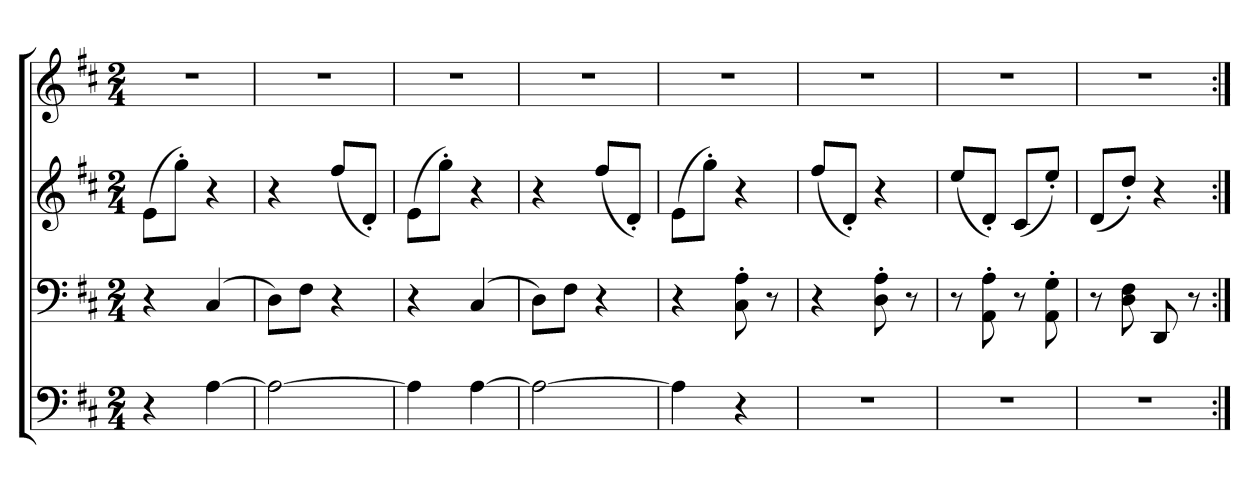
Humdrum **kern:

**kern	**kern	**kern	**kern
*part4	*part3	*part2	*part1
*staff4	*staff3	*staff2	*staff1
*clefF4	*clefF4	*clefG2	*clefG2
*k[f#c#]	*k[f#c#]	*k[f#c#]	*k[f#c#]
*D:	*D:	*D:	*D:
*M2/4	*M2/4	*M2/4	*M2/4
=	=	=	=
4r	4r	(8eL	2r
.	.	8gg'J)	.
[4A	(4C#	4r	.
=	=	=	=
2A_	8DL)	4r	2r
.	8F#J	.	.
.	4r	(8ff#L	.
.	.	8d'J)	.
=	=	=	=
4A]	4r	(8eL	2r
.	.	8gg'J)	.
[4A	(4C#	4r	.
=	=	=	=
2A_	8DL)	4r	2r
.	8F#J	.	.
.	4r	(8ff#L	.
.	.	8d'J)	.
=	=	=	=
4A]	4r	(8eL	2r
.	.	8gg'J)	.
4r	8C#' 8A'	4r	.
.	8r	.	.
=	=	=	=
2r	4r	(8ff#L	2r
.	.	8d'J)	.
.	8D' 8A'	4r	.
.	8r	.	.
=	=	=	=
2r	8r	(8eeL	2r
.	8AA' 8A'	8d'J)	.
.	8r	(8c#L	.
.	8AA' 8G'	8ee'J)	.
=	=	=	=
2r	8r	(8dL	2r
.	8D 8F#	8dd'J)	.
.	8DD	4r	.
.	8r	.	.
=:|!	=:|!	=:|!	=:|!
*-	*-	*-	*-
